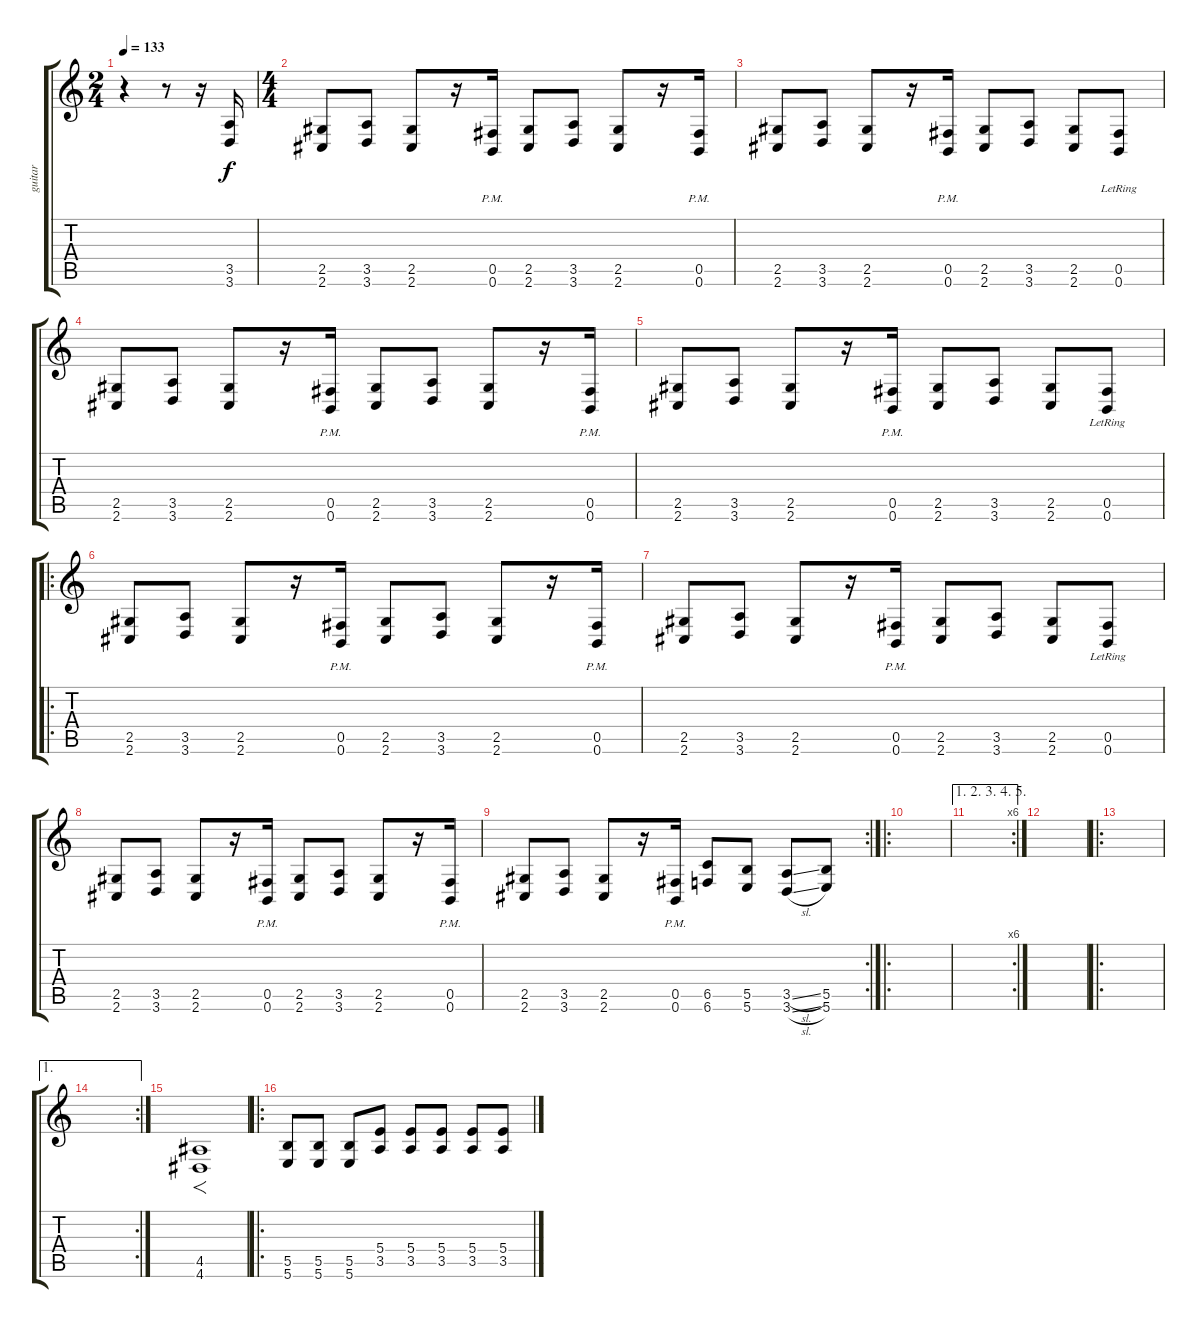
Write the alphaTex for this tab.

\track ("guitar" "guitar") {instrument distortionguitar}
\staff {score tabs}
\tuning (Db4 Ab3 E3 B2 Gb2 B1) {hide}
\ts (2 4)
\tempo 133
\clef g2
\ks c
r.4{dy f instrument distortionguitar} r.8 r.16 (3.5 3.6).16 |
\ts (4 4)
(2.5 2.6).8 (3.5 3.6).8 (2.5 2.6).8 r.16 (0.5{pm} 0.6{pm}).16 (2.5 2.6).8 (3.5 3.6).8 (2.5 2.6).8 r.16 (0.5{pm} 0.6{pm}).16 |
(2.5 2.6).8 (3.5 3.6).8 (2.5 2.6).8 r.16 (0.5{pm} 0.6{pm}).16 (2.5 2.6).8 (3.5 3.6).8 (2.5 2.6).8 (0.5{lr} 0.6{lr}).8 |
(2.5 2.6).8 (3.5 3.6).8 (2.5 2.6).8 r.16 (0.5{pm} 0.6{pm}).16 (2.5 2.6).8 (3.5 3.6).8 (2.5 2.6).8 r.16 (0.5{pm} 0.6{pm}).16 |
(2.5 2.6).8 (3.5 3.6).8 (2.5 2.6).8 r.16 (0.5{pm} 0.6{pm}).16 (2.5 2.6).8 (3.5 3.6).8 (2.5 2.6).8 (0.5{lr} 0.6{lr}).8 |
\ro
(2.5 2.6).8 (3.5 3.6).8 (2.5 2.6).8 r.16 (0.5{pm} 0.6{pm}).16 (2.5 2.6).8 (3.5 3.6).8 (2.5 2.6).8 r.16 (0.5{pm} 0.6{pm}).16 |
(2.5 2.6).8 (3.5 3.6).8 (2.5 2.6).8 r.16 (0.5{pm} 0.6{pm}).16 (2.5 2.6).8 (3.5 3.6).8 (2.5 2.6).8 (0.5{lr} 0.6{lr}).8 |
(2.5 2.6).8 (3.5 3.6).8 (2.5 2.6).8 r.16 (0.5{pm} 0.6{pm}).16 (2.5 2.6).8 (3.5 3.6).8 (2.5 2.6).8 r.16 (0.5{pm} 0.6{pm}).16 |
\rc 2
(2.5 2.6).8 (3.5 3.6).8 (2.5 2.6).8 r.16 (0.5{pm} 0.6{pm}).16 (6.5 6.6).8 (5.5 5.6).8 (3.5{sl} 3.6{sl}).8 (5.5 5.6).8 |
\ro
|
\ae (1 2 3 4 5)
\rc 6
|
|
\ro
|
\ae 1
\rc 2
|
(4.5 4.6).1{f} |
\ro
(5.5 5.6).8 (5.5 5.6).8 (5.5 5.6).8 (5.4 3.5).8 (5.4 3.5).8 (5.4 3.5).8 (5.4 3.5).8 (5.4 3.5).8
